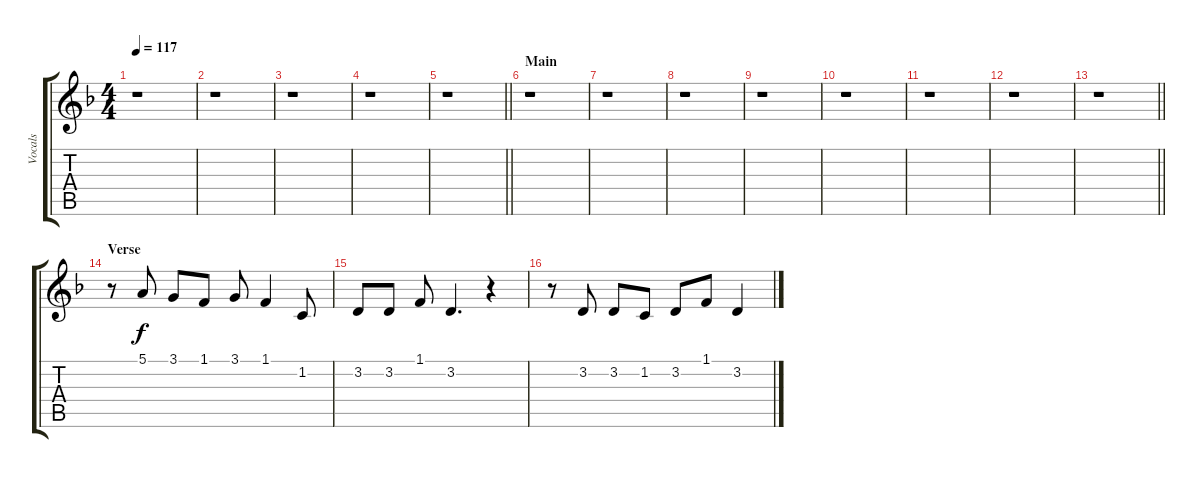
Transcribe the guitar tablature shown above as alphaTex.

\track ("Vocals" "Vocals") {instrument choiraahs}
\staff {score tabs}
\tuning (E4 B3 G3 D3 A2 E2) {hide}
\ts (4 4)
\tempo 117
\clef g2
\ks f
r.1{dy f} |
r.1 |
r.1 |
r.1 |
\barLineRight lightlight
r.1 |
\section ("" "Main")
r.1 |
r.1 |
r.1 |
r.1 |
r.1 |
r.1 |
r.1 |
\barLineRight lightlight
r.1 |
\section ("" "Verse")
r.8 5.1.8 3.1.8 1.1.8 3.1.8 1.1.4 1.2.8 |
3.2.8 3.2.8 1.1.8 3.2.4{d} r.4 |
r.8 3.2.8 3.2.8 1.2.8 3.2.8 1.1.8 3.2.4
